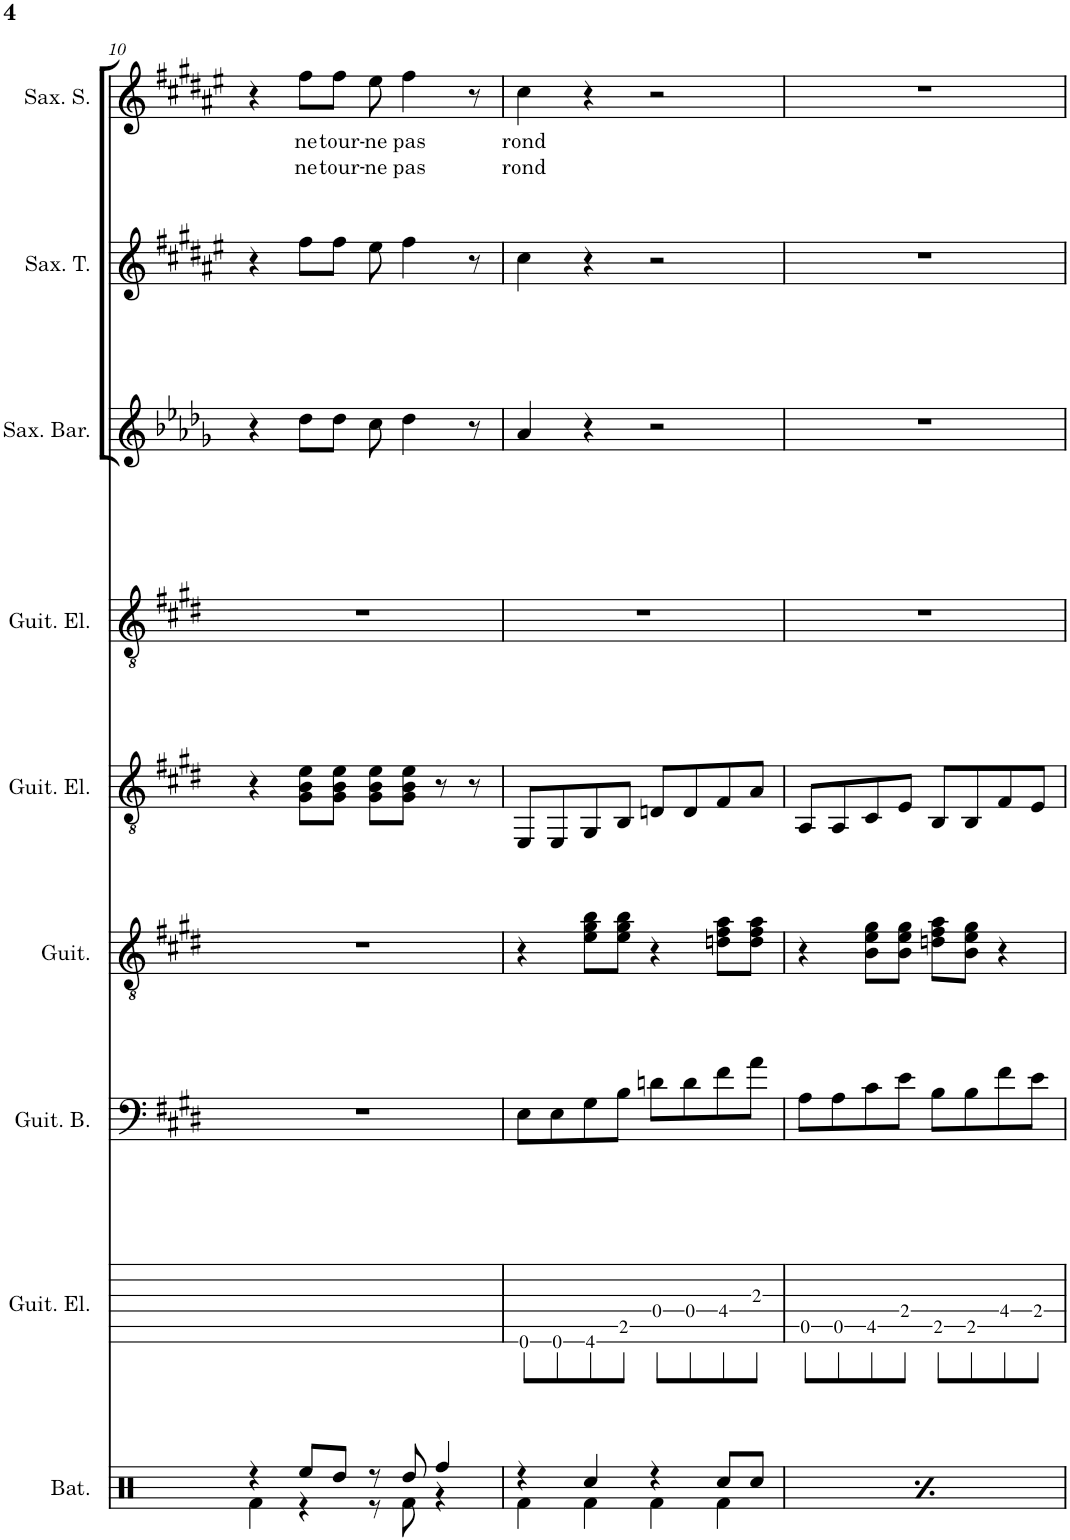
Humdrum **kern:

**kern	**kern	**kern	**kern	**kern	**kern	**kern	**kern	**kern	**text	**text
*part9	*part8	*part7	*part6	*part5	*part4	*part3	*part2	*part1	*part1	*part1
*staff9	*staff8	*staff7	*staff6	*staff5	*staff4	*staff3	*staff2	*staff1	*staff1	*staff1
*I"Batterie	*I"Guitare électrique	*I"Guitare Basse	*I"Guitare acoustique	*I"Guitare électrique	*I"Guitare électrique	*I"Saxophone Baryton	*I"Saxophone Ténor	*I"Saxophone Soprano	*	*
*I'Bat.	*I'Guit. El.	*I'Guit. B.	*I'Guit.	*I'Guit. El.	*I'Guit. El.	*I'Sax. Bar.	*I'Sax. T.	*I'Sax. S.	*	*
!!LO:PB:g=z
*clefX	*	*clefF4	*clefGv2	*clefGv2	*clefGv2	*clefG2	*clefG2	*clefG2	*	*
*	*	*Trd7c12	*	*	*	*Trd12c21	*Trd8c14	*Trd1c2	*	*
*k[]	*k[f#c#g#d#]	*k[f#c#g#d#]	*k[f#c#g#d#]	*k[f#c#g#d#]	*k[f#c#g#d#]	*k[b-e-a-d-g-]	*k[f#c#g#d#a#e#]	*k[f#c#g#d#a#e#]	*	*
*M4/4	*M4/4	*M4/4	*M4/4	*M4/4	*M4/4	*M4/4	*M4/4	*M4/4	*	*
=10	=10	=10	=10	=10	=10	=10	=10	=10	=10	=10
*^	*	*	*	*	*	*	*	*	*	*
4r	4Rf\	1r	1r	1r	4r	1r	4r	4r	4r	.	.
!	!	!	!	!	!	!	!	!	!	!LO:LY:b	!LO:LY:b
8Ree/L	4r	.	.	.	8G#\ 8B\ 8e\L	.	8dd-\L	8ff#\L	8ff#\L	ne	ne
!	!	!	!	!	!	!	!	!	!	!LO:LY:b	!LO:LY:b
8Rdd/J	.	.	.	.	8G#\ 8B\ 8e\J	.	8dd-\J	8ff#\J	8ff#\J	tour-	tour-
!	!	!	!	!	!	!	!	!	!	!LO:LY:b	!LO:LY:b
8r	8r	.	.	.	8G#\ 8B\ 8e\L	.	8cc\	8ee#\	8ee#\	-ne	-ne
!	!	!	!	!	!	!	!	!	!	!LO:LY:b	!LO:LY:b
8Rdd/	8Rf\	.	.	.	8G#\ 8B\ 8e\J	.	4dd-\	4ff#\	4ff#\	pas	pas
4Rff/	4r	.	.	.	8r	.	.	.	.	.	.
.	.	.	.	.	8r	.	8r	8r	8r	.	.
=11	=11	=11	=11	=11	=11	=11	=11	=11	=11	=11	=11
!	!	!	!	!	!	!	!	!	!	!LO:LY:b	!LO:LY:b
4r	4Rf\	8EE\L	8E\L	4r	8EE/L	1r	4a-/	4cc#\	4cc#\	rond	rond
.	.	8EE\	8E\	.	8EE/	.	.	.	.	.	.
4Rcc/	4Rf\	8GG#\	8G#\	8e\ 8g#\ 8b\L	8GG#/	.	4r	4r	4r	.	.
.	.	8BB\J	8B\J	8e\ 8g#\ 8b\J	8BB/J	.	.	.	.	.	.
4r	4Rf\	8Dn\L	8dn\L	4r	8Dn/L	.	2r	2r	2r	.	.
.	.	8D\	8d\	.	8D/	.	.	.	.	.	.
8Rcc/L	4Rf\	8F#\	8f#\	8dn\ 8f#\ 8a\L	8F#/	.	.	.	.	.	.
8Rcc/J	.	8A\J	8a\J	8d\ 8f#\ 8a\J	8A/J	.	.	.	.	.	.
=12	=12	=12	=12	=12	=12	=12	=12	=12	=12	=12	=12
4r	4Rf\	8AA\L	8A\L	4r	8AA/L	1r	1r	1r	1r	.	.
.	.	8AA\	8A\	.	8AA/	.	.	.	.	.	.
4Rcc/	4Rf\	8C#\	8c#\	8B\ 8e\ 8g#\L	8C#/	.	.	.	.	.	.
.	.	8E\J	8e\J	8B\ 8e\ 8g#\J	8E/J	.	.	.	.	.	.
4r	4Rf\	8BB\L	8B\L	8dn\ 8f#\ 8a\L	8BB/L	.	.	.	.	.	.
.	.	8BB\	8B\	8B\ 8e\ 8g#\J	8BB/	.	.	.	.	.	.
8Rcc/L	4Rf\	8F#\	8f#\	4r	8F#/	.	.	.	.	.	.
8Rcc/J	.	8E\J	8e\J	.	8E/J	.	.	.	.	.	.
*v	*v	*	*	*	*	*	*	*	*	*	*
=	=	=	=	=	=	=	=	=	=	=
*-	*-	*-	*-	*-	*-	*-	*-	*-	*-	*-
